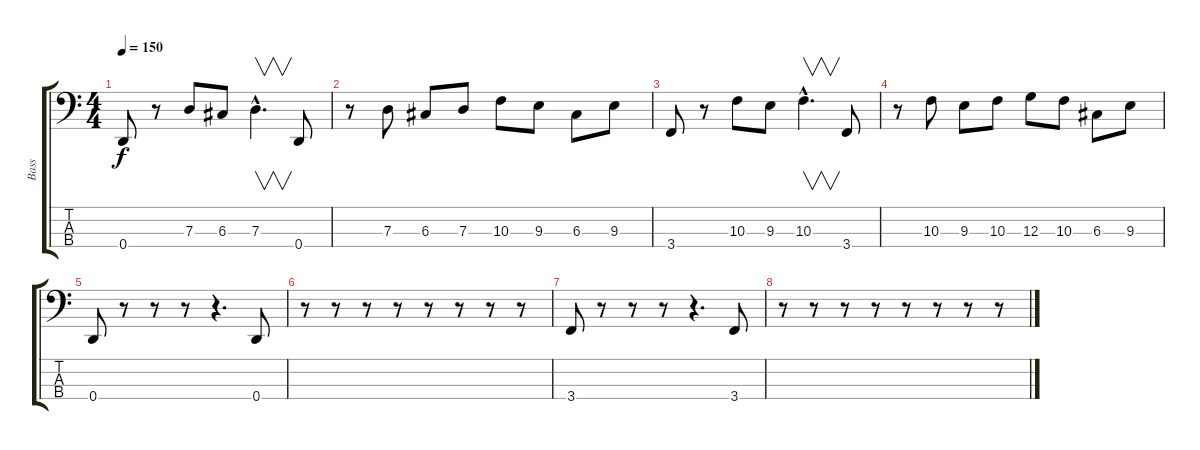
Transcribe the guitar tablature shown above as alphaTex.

\track ("Bass" "Bass") {instrument electricbassfinger}
\staff {score tabs}
\tuning (F2 C2 G1 D1) {hide}
\ts (4 4)
\tempo 150
\clef f4
\ks c
0.4.8{dy f} r.8 7.3.8 6.3.8 7.3{hac}.4{v d} 0.4.8 |
r.8 7.3.8 6.3.8 7.3.8 10.3.8 9.3.8 6.3.8 9.3.8 |
3.4.8 r.8 10.3.8 9.3.8 10.3{hac}.4{v d} 3.4.8 |
r.8{volume 4} 10.3.8 9.3.8 10.3.8 12.3.8 10.3.8 6.3.8 9.3.8 |
0.4.8 r.8 r.8 r.8 r.4{d} 0.4.8 |
r.8 r.8 r.8 r.8 r.8 r.8 r.8 r.8 |
3.4.8 r.8 r.8 r.8 r.4{d} 3.4.8 |
r.8 r.8 r.8 r.8 r.8 r.8 r.8 r.8
